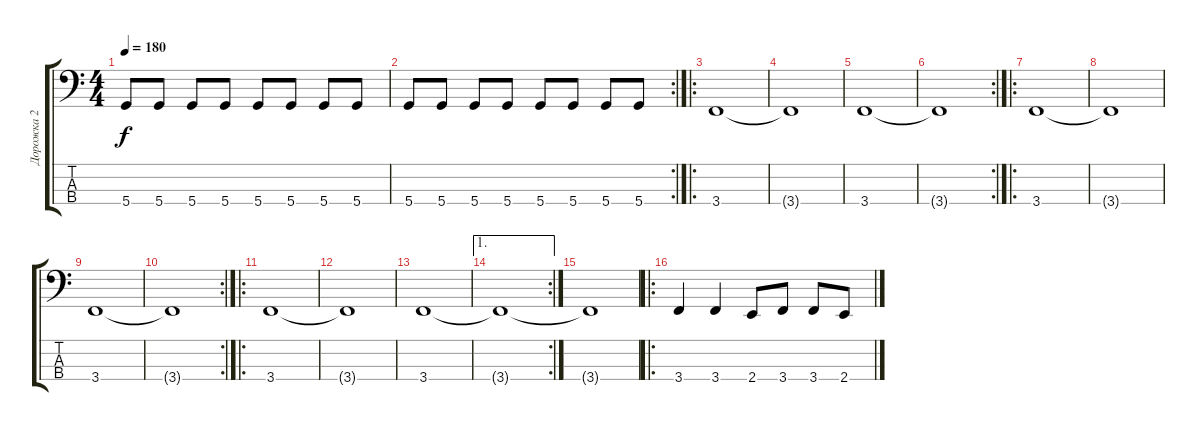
\track ("Дорожка 2" "Дорожка 2") {instrument electricbassfinger}
\staff {score tabs}
\tuning (G2 D2 A1 D1) {hide}
\ts (4 4)
\tempo 180
\clef f4
\ks c
5.4.8{dy f} 5.4.8 5.4.8 5.4.8 5.4.8 5.4.8 5.4.8 5.4.8 |
\rc 2
5.4.8 5.4.8 5.4.8 5.4.8 5.4.8 5.4.8 5.4.8 5.4.8 |
\ro
3.4.1 |
3.4{t}.1 |
3.4.1 |
\rc 2
3.4{t}.1 |
\ro
3.4.1 |
3.4{t}.1 |
3.4.1 |
\rc 2
3.4{t}.1 |
\ro
3.4.1 |
3.4{t}.1 |
3.4.1 |
\ae 1
\rc 2
3.4{t}.1 |
3.4{t}.1 |
\ro
3.4.4{volume 15} 3.4.4 2.4.8 3.4.8 3.4.8 2.4.8
